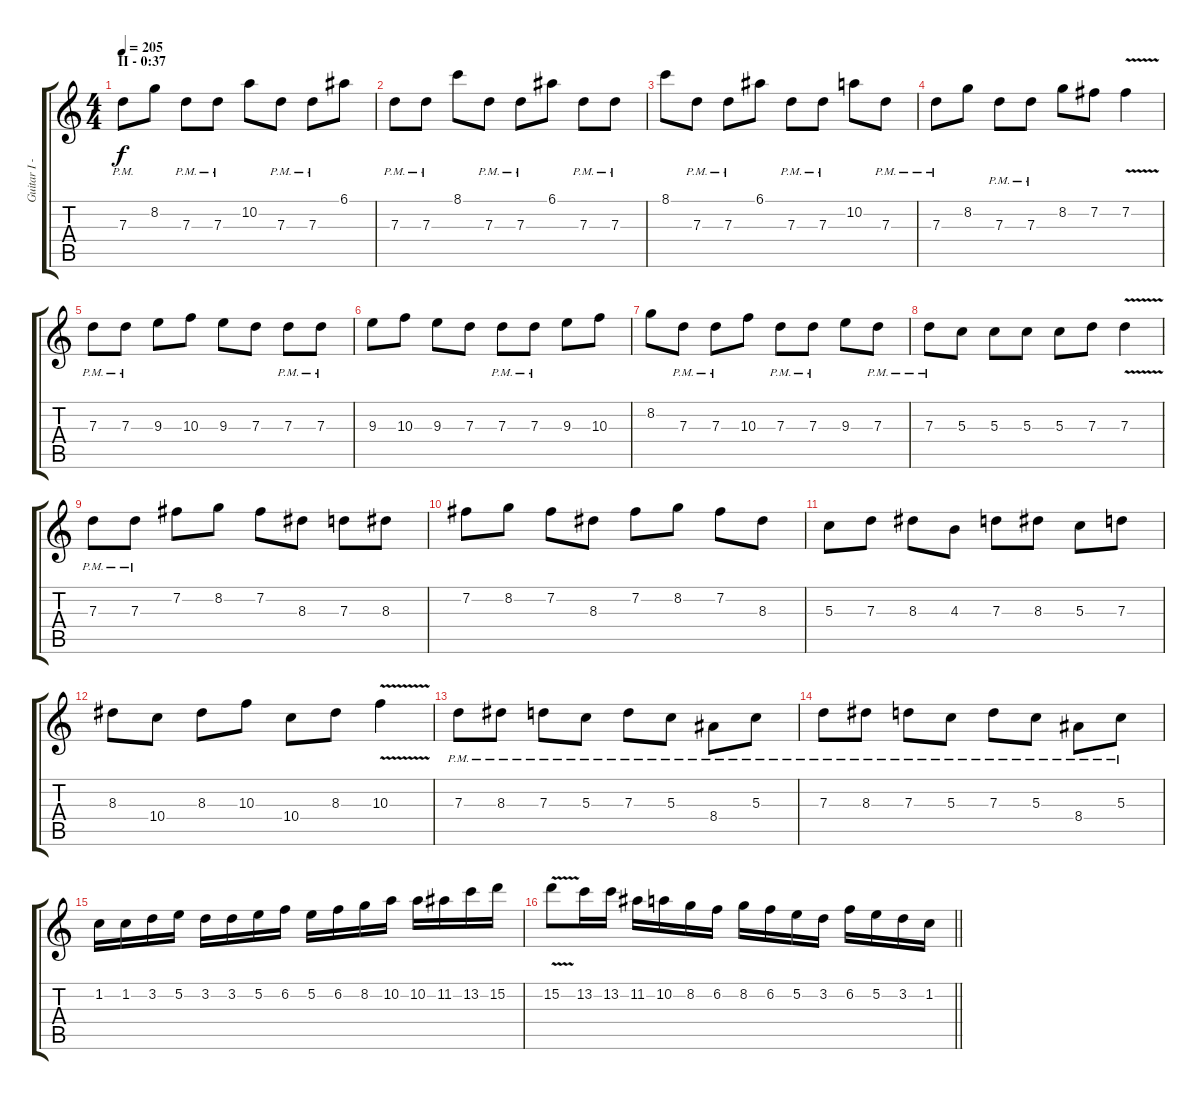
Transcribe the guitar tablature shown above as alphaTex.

\track ("Guitar I - Distortion [Solo]" "Guitar I -") {instrument distortionguitar}
\staff {score tabs}
\tuning (E4 B3 G3 D3 A2 D2) {hide}
\ts (4 4)
\section ("" "II - 0:37")
\tempo 205
\clef g2
\ks c
7.3{pm}.8{dy f} 8.2.8 7.3{pm}.8 7.3{pm}.8 10.2.8 7.3{pm}.8 7.3{pm}.8 6.1.8 |
7.3{pm}.8 7.3{pm}.8 8.1.8 7.3{pm}.8 7.3{pm}.8 6.1.8 7.3{pm}.8 7.3{pm}.8 |
8.1.8 7.3{pm}.8 7.3{pm}.8 6.1.8 7.3{pm}.8 7.3{pm}.8 10.2.8 7.3{pm}.8 |
7.3{pm}.8 8.2.8 7.3{pm}.8 7.3{pm}.8 8.2.8 7.2.8 7.2{v}.4 |
7.3{pm}.8 7.3{pm}.8 9.3.8 10.3.8 9.3.8 7.3.8 7.3{pm}.8 7.3{pm}.8 |
9.3.8 10.3.8 9.3.8 7.3.8 7.3{pm}.8 7.3{pm}.8 9.3.8 10.3.8 |
8.2.8 7.3{pm}.8 7.3{pm}.8 10.3.8 7.3{pm}.8 7.3{pm}.8 9.3.8 7.3{pm}.8 |
7.3{pm}.8 5.3.8 5.3.8 5.3.8 5.3.8 7.3.8 7.3{v}.4 |
7.3{pm}.8 7.3{pm}.8 7.2.8 8.2.8 7.2.8 8.3.8 7.3.8 8.3.8 |
7.2.8 8.2.8 7.2.8 8.3.8 7.2.8 8.2.8 7.2.8 8.3.8 |
5.3.8 7.3.8 8.3.8 4.3.8 7.3.8 8.3.8 5.3.8 7.3.8 |
8.3.8 10.4.8 8.3.8 10.3.8 10.4.8 8.3.8 10.3{v}.4 |
7.3{pm}.8 8.3{pm}.8 7.3{pm}.8 5.3{pm}.8 7.3{pm}.8 5.3{pm}.8 8.4{pm}.8 5.3{pm}.8 |
7.3{pm}.8 8.3{pm}.8 7.3{pm}.8 5.3{pm}.8 7.3{pm}.8 5.3{pm}.8 8.4{pm}.8 5.3{pm}.8 |
1.2.16 1.2.16 3.2.16 5.2.16 3.2.16 3.2.16 5.2.16 6.2.16 5.2.16 6.2.16 8.2.16 10.2.16 10.2.16 11.2.16 13.2.16 15.2.16 |
\barLineRight lightlight
15.2{v}.8 13.2.16 13.2.16 11.2.16 10.2.16 8.2.16 6.2.16 8.2.16 6.2.16 5.2.16 3.2.16 6.2.16 5.2.16 3.2.16 1.2.16
